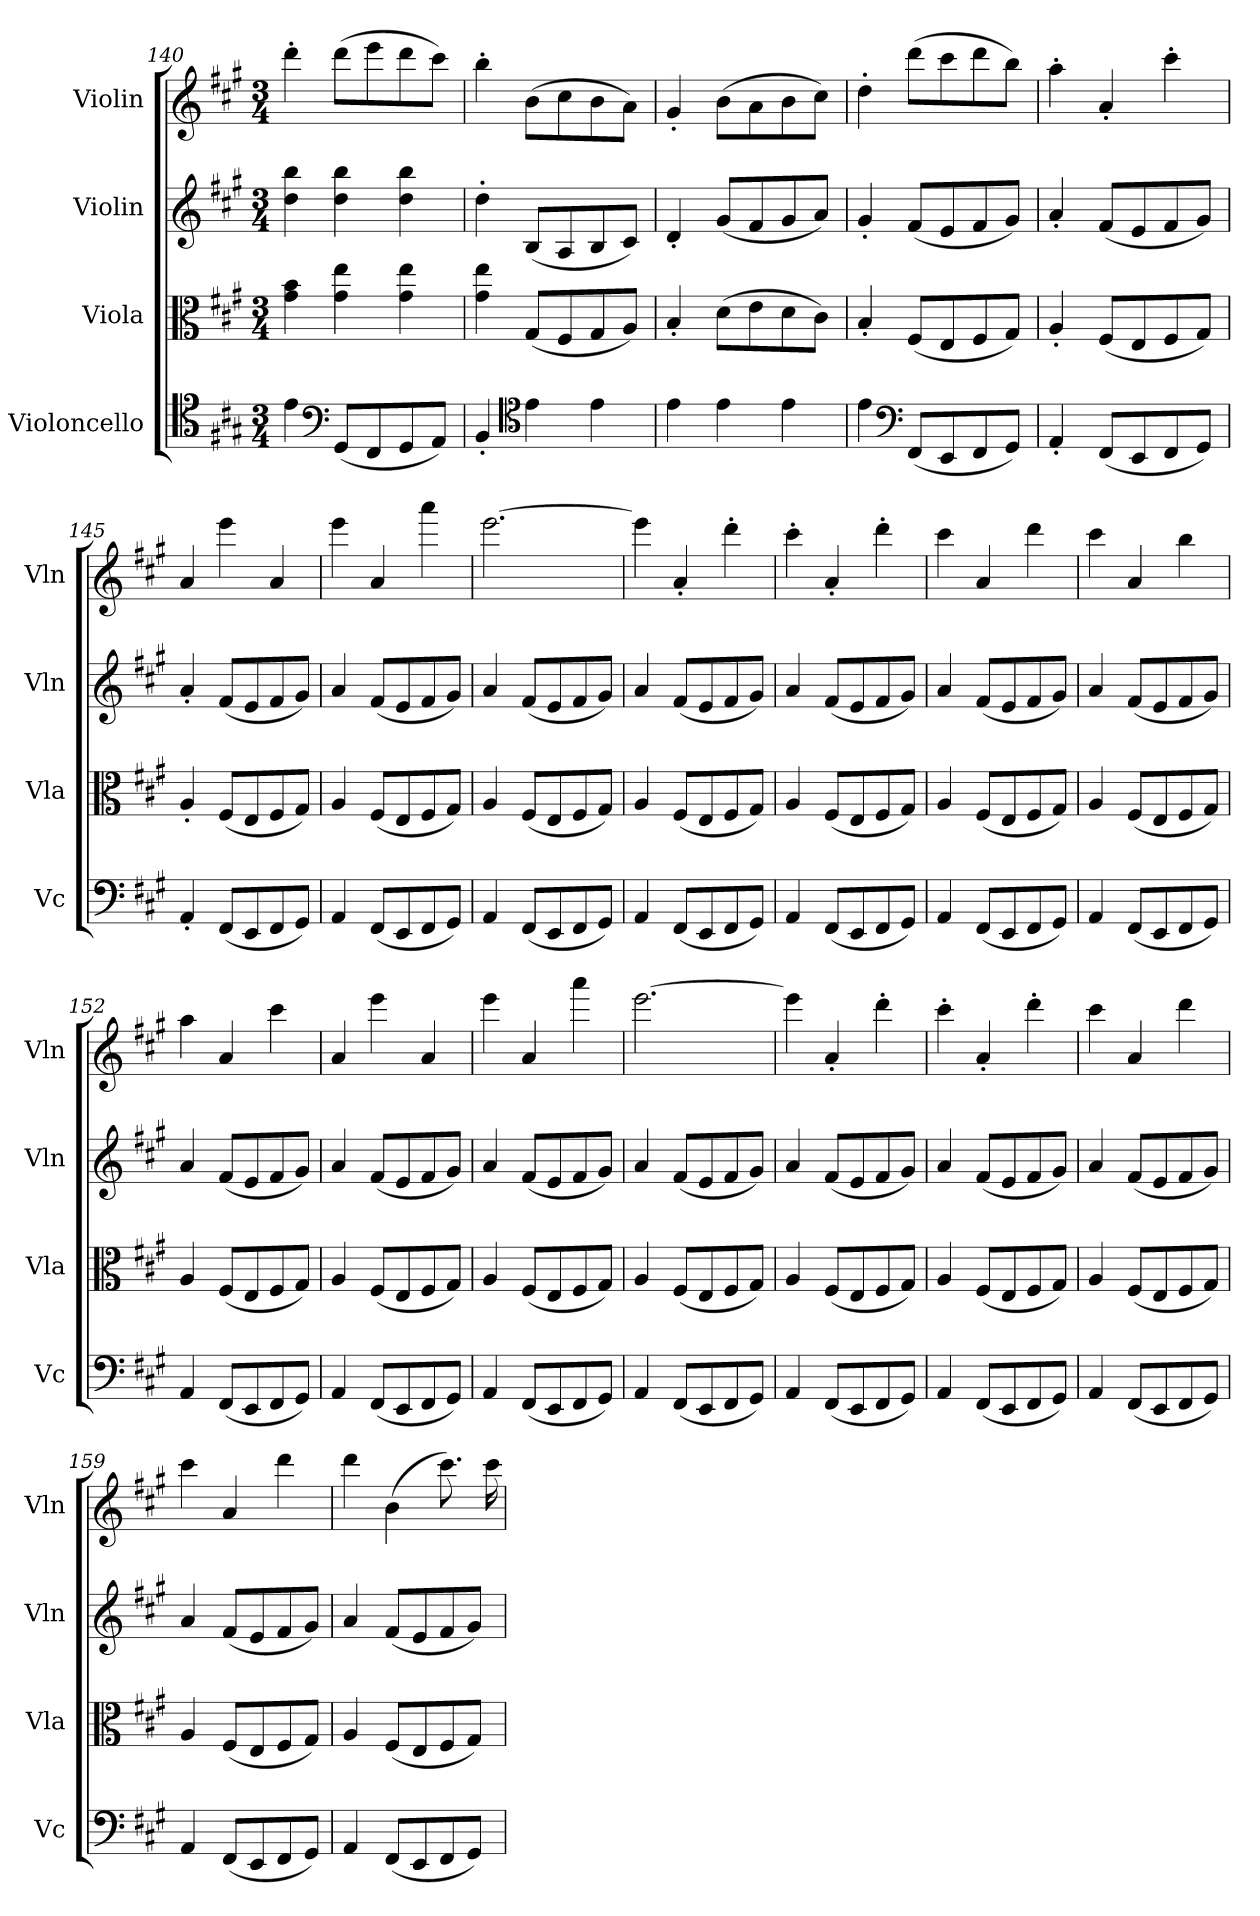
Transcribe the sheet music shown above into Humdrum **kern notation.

**kern	**kern	**kern	**kern
*part4	*part3	*part2	*part1
*staff4	*staff3	*staff2	*staff1
*I"Violoncello	*I"Viola	*I"Violin	*I"Violin
*I'Vc	*I'Vla	*I'Vln	*I'Vln
*clefC4	*clefC3	*clefG2	*clefG2
*k[f#c#g#]	*k[f#c#g#]	*k[f#c#g#]	*k[f#c#g#]
*M3/4	*M3/4	*M3/4	*M3/4
=140	=140	=140	=140
4e\	4g#\ 4b\	4dd\ 4bb\	4ddd'\
*clefF4	*	*	*
(8GG#/L	4g#\ 4ee\	4dd\ 4bb\	(8ddd\L
8FF#/	.	.	8eee\
8GG#/	4g#\ 4ee\	4dd\ 4bb\	8ddd\
8AA/J)	.	.	8ccc#\J)
=141	=141	=141	=141
4BB'/	4g#\ 4ee\	4dd'\	4bb'\
*clefC4	*	*	*
4e\	(8G#/L	(8B/L	(8b\L
.	8F#/	8A/	8cc#\
4e\	8G#/	8B/	8b\
.	8A/J)	8c#/J)	8a\J)
=142	=142	=142	=142
4e\	4B'/	4d'/	4g#'/
4e\	(8d\L	(8g#/L	(8b\L
.	8e\	8f#/	8a\
4e\	8d\	8g#/	8b\
.	8c#\J)	8a/J)	8cc#\J)
=143	=143	=143	=143
4e\	4B'/	4g#'/	4dd'\
*clefF4	*	*	*
(8FF#/L	(8F#/L	(8f#/L	(8ddd\L
8EE/	8E/	8e/	8ccc#\
8FF#/	8F#/	8f#/	8ddd\
8GG#/J)	8G#/J)	8g#/J)	8bb\J)
=144	=144	=144	=144
4AA'/	4A'/	4a'/	4aa'\
(8FF#/L	(8F#/L	(8f#/L	4a'/
8EE/	8E/	8e/	.
8FF#/	8F#/	8f#/	4ccc#'\
8GG#/J)	8G#/J)	8g#/J)	.
=145	=145	=145	=145
4AA'/	4A'/	4a'/	4a/
(8FF#/L	(8F#/L	(8f#/L	4eee\
8EE/	8E/	8e/	.
8FF#/	8F#/	8f#/	4a/
8GG#/J)	8G#/J)	8g#/J)	.
=146	=146	=146	=146
4AA/	4A/	4a/	4eee\
(8FF#/L	(8F#/L	(8f#/L	4a/
8EE/	8E/	8e/	.
8FF#/	8F#/	8f#/	4aaa\
8GG#/J)	8G#/J)	8g#/J)	.
=147	=147	=147	=147
4AA/	4A/	4a/	[2.eee\
(8FF#/L	(8F#/L	(8f#/L	.
8EE/	8E/	8e/	.
8FF#/	8F#/	8f#/	.
8GG#/J)	8G#/J)	8g#/J)	.
=148	=148	=148	=148
4AA/	4A/	4a/	4eee\]
(8FF#/L	(8F#/L	(8f#/L	4a'/
8EE/	8E/	8e/	.
8FF#/	8F#/	8f#/	4ddd'\
8GG#/J)	8G#/J)	8g#/J)	.
=149	=149	=149	=149
4AA/	4A/	4a/	4ccc#'\
(8FF#/L	(8F#/L	(8f#/L	4a'/
8EE/	8E/	8e/	.
8FF#/	8F#/	8f#/	4ddd'\
8GG#/J)	8G#/J)	8g#/J)	.
=150	=150	=150	=150
4AA/	4A/	4a/	4ccc#\
(8FF#/L	(8F#/L	(8f#/L	4a/
8EE/	8E/	8e/	.
8FF#/	8F#/	8f#/	4ddd\
8GG#/J)	8G#/J)	8g#/J)	.
=151	=151	=151	=151
4AA/	4A/	4a/	4ccc#\
(8FF#/L	(8F#/L	(8f#/L	4a/
8EE/	8E/	8e/	.
8FF#/	8F#/	8f#/	4bb\
8GG#/J)	8G#/J)	8g#/J)	.
=152	=152	=152	=152
4AA/	4A/	4a/	4aa\
(8FF#/L	(8F#/L	(8f#/L	4a/
8EE/	8E/	8e/	.
8FF#/	8F#/	8f#/	4ccc#\
8GG#/J)	8G#/J)	8g#/J)	.
=153	=153	=153	=153
4AA/	4A/	4a/	4a/
(8FF#/L	(8F#/L	(8f#/L	4eee\
8EE/	8E/	8e/	.
8FF#/	8F#/	8f#/	4a/
8GG#/J)	8G#/J)	8g#/J)	.
=154	=154	=154	=154
4AA/	4A/	4a/	4eee\
(8FF#/L	(8F#/L	(8f#/L	4a/
8EE/	8E/	8e/	.
8FF#/	8F#/	8f#/	4aaa\
8GG#/J)	8G#/J)	8g#/J)	.
=155	=155	=155	=155
4AA/	4A/	4a/	[2.eee\
(8FF#/L	(8F#/L	(8f#/L	.
8EE/	8E/	8e/	.
8FF#/	8F#/	8f#/	.
8GG#/J)	8G#/J)	8g#/J)	.
=156	=156	=156	=156
4AA/	4A/	4a/	4eee\]
(8FF#/L	(8F#/L	(8f#/L	4a'/
8EE/	8E/	8e/	.
8FF#/	8F#/	8f#/	4ddd'\
8GG#/J)	8G#/J)	8g#/J)	.
=157	=157	=157	=157
4AA/	4A/	4a/	4ccc#'\
(8FF#/L	(8F#/L	(8f#/L	4a'/
8EE/	8E/	8e/	.
8FF#/	8F#/	8f#/	4ddd'\
8GG#/J)	8G#/J)	8g#/J)	.
=158	=158	=158	=158
4AA/	4A/	4a/	4ccc#\
(8FF#/L	(8F#/L	(8f#/L	4a/
8EE/	8E/	8e/	.
8FF#/	8F#/	8f#/	4ddd\
8GG#/J)	8G#/J)	8g#/J)	.
=159	=159	=159	=159
4AA/	4A/	4a/	4ccc#\
(8FF#/L	(8F#/L	(8f#/L	4a/
8EE/	8E/	8e/	.
8FF#/	8F#/	8f#/	4ddd\
8GG#/J)	8G#/J)	8g#/J)	.
=160	=160	=160	=160
4AA/	4A/	4a/	4ddd\
(8FF#/L	(8F#/L	(8f#/L	(4b\
8EE/	8E/	8e/	.
8FF#/	8F#/	8f#/	8.ccc#\)
8GG#/J)	8G#/J)	8g#/J)	.
.	.	.	16ccc#\
=	=	=	=
*-	*-	*-	*-
